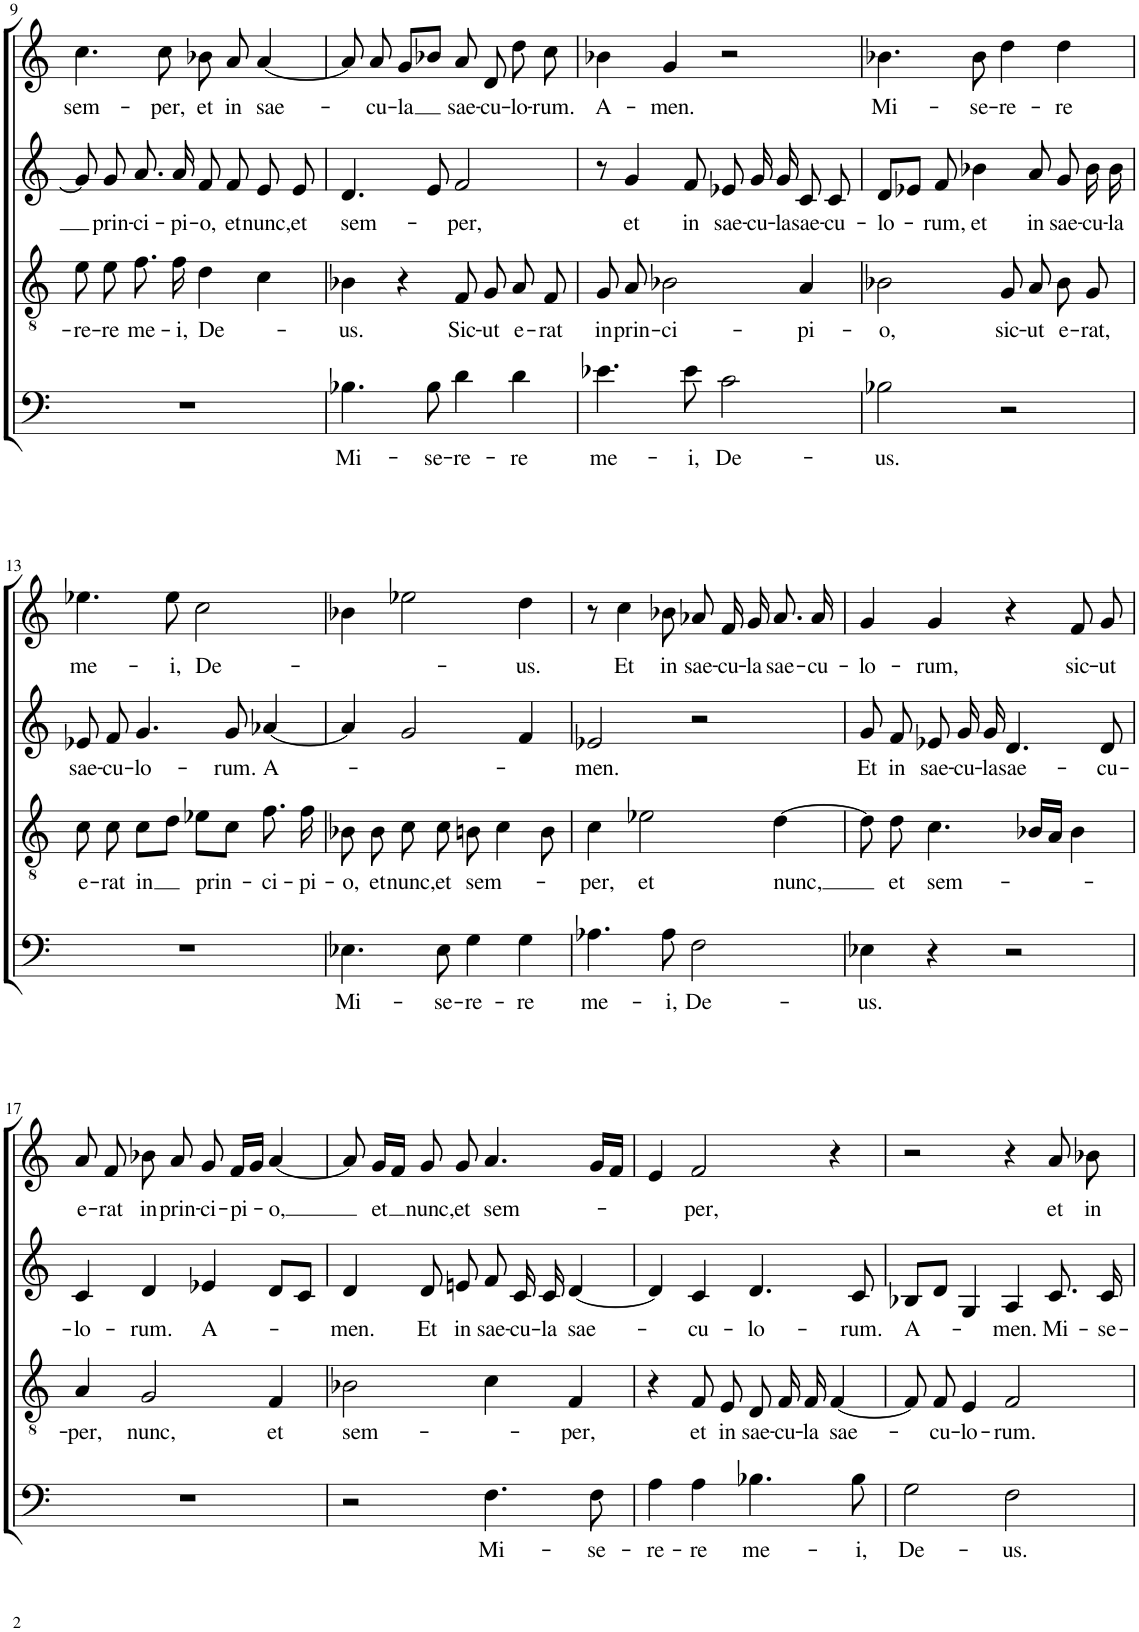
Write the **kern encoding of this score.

**kern	**text	**kern	**text	**kern	**text	**kern	**text
*part4	*part4	*part3	*part3	*part2	*part2	*part1	*part1
*staff4	*staff4	*staff3	*staff3	*staff2	*staff2	*staff1	*staff1
*I"Basso	*	*I"Tenore	*	*I"Alto	*	*I"Soprano	*
!!LO:PB:g=z
*clefF4	*	*clefGv2	*	*clefG2	*	*clefG2	*
*k[]	*	*k[]	*	*k[]	*	*k[]	*
*M4/4	*	*M4/4	*	*M4/4	*	*M4/4	*
*met(c)	*	*met(c)	*	*met(c)	*	*met(c)	*
=9	=9	=9	=9	=9	=9	=9	=9
!	!	!	!LO:LY:b	!	!	!	!LO:LY:b
1r	.	8e\	-re-	8g/]	.	4.cc\	sem-
!	!	!	!LO:LY:b	!	!LO:LY:b	!	!
.	.	8e\	-re	8g/	prin-	.	.
!	!	!	!LO:LY:b	!	!LO:LY:b	!	!
.	.	8.f\	me-	8.a/	-ci-	.	.
!	!	!	!	!	!	!	!LO:LY:b
.	.	.	.	.	.	8cc\	-per,
!	!	!	!LO:LY:b	!	!LO:LY:b	!	!
.	.	16f\	-i,	16a/	-pi-	.	.
!	!	!	!LO:LY:b	!	!LO:LY:b	!	!LO:LY:b
.	.	4d\	De-	8f/	-o,	8b-X\	et
!	!	!	!	!	!LO:LY:b	!	!LO:LY:b
.	.	.	.	8f/	et	8a/	in
!	!	!	!	!	!LO:LY:b	!	!LO:LY:b
.	.	4c\	.	8e/	nunc,	[4a/	sae-
!	!	!	!	!	!LO:LY:b	!	!
.	.	.	.	8e/	et	.	.
=10	=10	=10	=10	=10	=10	=10	=10
!	!LO:LY:b	!	!LO:LY:b	!	!LO:LY:b	!	!
4.B-X\	Mi-	4B-X\	-us.	4.d/	sem-	8a/]	.
!	!	!	!	!	!	!	!LO:LY:b
.	.	.	.	.	.	8a/	-cu-
!	!	!	!	!	!	!	!LO:LY:b
.	.	4r	.	.	.	8g/L	-la
!	!LO:LY:b	!	!	!	!	!	!
8B-\	-se-	.	.	8e/	.	8b-X/J	.
!	!LO:LY:b	!	!LO:LY:b	!	!LO:LY:b	!	!LO:LY:b
4d\	-re-	8F/	Sic-	2f/	-per,	8a/	sae-
!	!	!	!LO:LY:b	!	!	!	!LO:LY:b
.	.	8G/	-ut	.	.	8d/	-cu-
!	!LO:LY:b	!	!LO:LY:b	!	!	!	!LO:LY:b
4d\	-re	8A/	e-	.	.	8dd\	-lo-
!	!	!	!LO:LY:b	!	!	!	!LO:LY:b
.	.	8F/	-rat	.	.	8cc\	-rum.
=11	=11	=11	=11	=11	=11	=11	=11
!	!LO:LY:b	!	!LO:LY:b	!	!	!	!LO:LY:b
4.e-X\	me-	8G/	in	8r	.	4b-X\	A-
!	!	!	!LO:LY:b	!	!LO:LY:b	!	!
.	.	8A/	prin-	4g/	et	.	.
!	!	!	!LO:LY:b	!	!	!	!LO:LY:b
.	.	2B-X\	-ci-	.	.	4g/	-men.
!	!LO:LY:b	!	!	!	!LO:LY:b	!	!
8e-\	-i,	.	.	8f/	in	.	.
!	!LO:LY:b	!	!	!	!LO:LY:b	!	!
2c\	De-	.	.	8e-X/	sae-	2r	.
!	!	!	!	!	!LO:LY:b	!	!
.	.	.	.	16g/	-cu-	.	.
!	!	!	!	!	!LO:LY:b	!	!
.	.	.	.	16g/	-la	.	.
!	!	!	!LO:LY:b	!	!LO:LY:b	!	!
.	.	4A/	-pi-	8c/	sae-	.	.
!	!	!	!	!	!LO:LY:b	!	!
.	.	.	.	8c/	-cu-	.	.
=12	=12	=12	=12	=12	=12	=12	=12
!	!LO:LY:b	!	!LO:LY:b	!	!LO:LY:b	!	!LO:LY:b
2B-X\	-us.	2B-X\	-o,	8d/L	-lo-	4.b-X\	Mi-
.	.	.	.	8e-X/J	.	.	.
!	!	!	!	!	!LO:LY:b	!	!
.	.	.	.	8f/	-rum,	.	.
!	!	!	!	!	!LO:LY:b	!	!LO:LY:b
.	.	.	.	4b-X\	et	8b-\	-se-
!	!	!	!LO:LY:b	!	!	!	!LO:LY:b
2r	.	8G/	sic-	.	.	4dd\	-re-
!	!	!	!LO:LY:b	!	!LO:LY:b	!	!
.	.	8A/	-ut	8a/	in	.	.
!	!	!	!LO:LY:b	!	!LO:LY:b	!	!LO:LY:b
.	.	8B-\	e-	8g/	sae-	4dd\	-re
!	!	!	!LO:LY:b	!	!LO:LY:b	!	!
.	.	8G/	-rat,	16b-\	-cu-	.	.
!	!	!	!	!	!LO:LY:b	!	!
.	.	.	.	16b-\	-la	.	.
!!LO:LB:g=z
=13	=13	=13	=13	=13	=13	=13	=13
!	!	!	!LO:LY:b	!	!LO:LY:b	!	!LO:LY:b
1r	.	8c\	e-	8e-X/	sae-	4.ee-X\	me-
!	!	!	!LO:LY:b	!	!LO:LY:b	!	!
.	.	8c\	-rat	8f/	-cu-	.	.
!	!	!	!LO:LY:b	!	!LO:LY:b	!	!
.	.	8c\L	in	4.g/	-lo-	.	.
!	!	!	!	!	!	!	!LO:LY:b
.	.	8d\J	.	.	.	8ee-\	-i,
!	!	!	!LO:LY:b	!	!	!	!LO:LY:b
.	.	8e-X\L	prin-	.	.	2cc\	De-
!	!	!	!	!	!LO:LY:b	!	!
.	.	8c\J	.	8g/	-rum.	.	.
!	!	!	!LO:LY:b	!	!LO:LY:b	!	!
.	.	8.f\	-ci-	[4a-X/	A-	.	.
!	!	!	!LO:LY:b	!	!	!	!
.	.	16f\	-pi-	.	.	.	.
=14	=14	=14	=14	=14	=14	=14	=14
!	!LO:LY:b	!	!LO:LY:b	!	!	!	!
4.E-X\	Mi-	8B-X\	-o,	4a-/]	.	4b-X\	.
!	!	!	!LO:LY:b	!	!	!	!
.	.	8B-\	et	.	.	.	.
!	!	!	!LO:LY:b	!	!	!	!
.	.	8c\	nunc,	2g/	.	2ee-X\	.
!	!LO:LY:b	!	!LO:LY:b	!	!	!	!
8E-\	-se-	8c\	et	.	.	.	.
!	!LO:LY:b	!	!LO:LY:b	!	!	!	!
4G\	-re-	8Bn\	sem-	.	.	.	.
.	.	4c\	.	.	.	.	.
!	!LO:LY:b	!	!	!	!	!	!LO:LY:b
4G\	-re	.	.	4f/	.	4dd\	-us.
.	.	8B\	.	.	.	.	.
=15	=15	=15	=15	=15	=15	=15	=15
!	!LO:LY:b	!	!LO:LY:b	!	!LO:LY:b	!	!
4.A-X\	me-	4c\	-per,	2e-X/	-men.	8r	.
!	!	!	!	!	!	!	!LO:LY:b
.	.	.	.	.	.	4cc\	Et
!	!	!	!LO:LY:b	!	!	!	!
.	.	2e-X\	et	.	.	.	.
!	!LO:LY:b	!	!	!	!	!	!LO:LY:b
8A-\	-i,	.	.	.	.	8b-X\	in
!	!LO:LY:b	!	!	!	!	!	!LO:LY:b
2F\	De-	.	.	2r	.	8a-X/	sae-
!	!	!	!	!	!	!	!LO:LY:b
.	.	.	.	.	.	16f/	-cu-
!	!	!	!	!	!	!	!LO:LY:b
.	.	.	.	.	.	16g/	-la
!	!	!	!LO:LY:b	!	!	!	!LO:LY:b
.	.	[4d\	nunc,	.	.	8.a-/	sae-
!	!	!	!	!	!	!	!LO:LY:b
.	.	.	.	.	.	16a-/	-cu-
=16	=16	=16	=16	=16	=16	=16	=16
!	!LO:LY:b	!	!	!	!LO:LY:b	!	!LO:LY:b
4E-X\	-us.	8d\]	.	8g/	Et	4g/	-lo-
!	!	!	!LO:LY:b	!	!LO:LY:b	!	!
.	.	8d\	et	8f/	in	.	.
!	!	!	!LO:LY:b	!	!LO:LY:b	!	!LO:LY:b
4r	.	4.c\	sem-	8e-X/	sae-	4g/	-rum,
!	!	!	!	!	!LO:LY:b	!	!
.	.	.	.	16g/	-cu-	.	.
!	!	!	!	!	!LO:LY:b	!	!
.	.	.	.	16g/	-la	.	.
!	!	!	!	!	!LO:LY:b	!	!
2r	.	.	.	4.d/	sae-	4r	.
.	.	16B-X/LL	.	.	.	.	.
.	.	16A/JJ	.	.	.	.	.
!	!	!	!	!	!	!	!LO:LY:b
.	.	4B-\	.	.	.	8f/	sic-
!	!	!	!	!	!LO:LY:b	!	!LO:LY:b
.	.	.	.	8d/	-cu-	8g/	-ut
!!LO:LB:g=z
=17	=17	=17	=17	=17	=17	=17	=17
!	!	!	!LO:LY:b	!	!LO:LY:b	!	!LO:LY:b
1r	.	4A/	-per,	4c/	-lo-	8a/	e-
!	!	!	!	!	!	!	!LO:LY:b
.	.	.	.	.	.	8f/	-rat
!	!	!	!LO:LY:b	!	!LO:LY:b	!	!LO:LY:b
.	.	2G/	nunc,	4d/	-rum.	8b-X\	in
!	!	!	!	!	!	!	!LO:LY:b
.	.	.	.	.	.	8a/	prin-
!	!	!	!	!	!LO:LY:b	!	!LO:LY:b
.	.	.	.	4e-X/	A-	8g/	-ci-
!	!	!	!	!	!	!	!LO:LY:b
.	.	.	.	.	.	16f/LL	-pi-
.	.	.	.	.	.	16g/JJ	.
!	!	!	!LO:LY:b	!	!	!	!LO:LY:b
.	.	4F/	et	8d/L	.	[4a/	-o,
.	.	.	.	8c/J	.	.	.
=18	=18	=18	=18	=18	=18	=18	=18
!	!	!	!LO:LY:b	!	!LO:LY:b	!	!
2r	.	2B-X\	sem-	4d/	-men.	8a/]	.
!	!	!	!	!	!	!	!LO:LY:b
.	.	.	.	.	.	16g/LL	et
.	.	.	.	.	.	16f/JJ	.
!	!	!	!	!	!LO:LY:b	!	!LO:LY:b
.	.	.	.	8d/	Et	8g/	nunc,
!	!	!	!	!	!LO:LY:b	!	!LO:LY:b
.	.	.	.	8en/	in	8g/	et
!	!LO:LY:b	!	!	!	!LO:LY:b	!	!LO:LY:b
4.F\	Mi-	4c\	.	8f/	sae-	4.a/	sem-
!	!	!	!	!	!LO:LY:b	!	!
.	.	.	.	16c/	-cu-	.	.
!	!	!	!	!	!LO:LY:b	!	!
.	.	.	.	16c/	-la	.	.
!	!	!	!LO:LY:b	!	!LO:LY:b	!	!
.	.	4F/	-per,	[4d/	sae-	.	.
!	!LO:LY:b	!	!	!	!	!	!
8F\	-se-	.	.	.	.	16g/LL	.
.	.	.	.	.	.	16f/JJ	.
=19	=19	=19	=19	=19	=19	=19	=19
!	!LO:LY:b	!	!	!	!	!	!
4A\	-re-	4r	.	4d/]	.	4e/	.
!	!LO:LY:b	!	!LO:LY:b	!	!LO:LY:b	!	!LO:LY:b
4A\	-re	8F/	et	4c/	-cu-	2f/	-per,
!	!	!	!LO:LY:b	!	!	!	!
.	.	8E/	in	.	.	.	.
!	!LO:LY:b	!	!LO:LY:b	!	!LO:LY:b	!	!
4.B-X\	me-	8D/	sae-	4.d/	-lo-	.	.
!	!	!	!LO:LY:b	!	!	!	!
.	.	16F/	-cu-	.	.	.	.
!	!	!	!LO:LY:b	!	!	!	!
.	.	16F/	-la	.	.	.	.
!	!	!	!LO:LY:b	!	!	!	!
.	.	[4F/	sae-	.	.	4r	.
!	!LO:LY:b	!	!	!	!LO:LY:b	!	!
8B-\	-i,	.	.	8c/	-rum.	.	.
=20	=20	=20	=20	=20	=20	=20	=20
!	!LO:LY:b	!	!	!	!LO:LY:b	!	!
2G\	De-	8F/]	.	8B-X/L	A-	2r	.
!	!	!	!LO:LY:b	!	!	!	!
.	.	8F/	-cu-	8d/J	.	.	.
!	!	!	!LO:LY:b	!	!	!	!
.	.	4E/	-lo-	4G/	.	.	.
!	!LO:LY:b	!	!LO:LY:b	!	!LO:LY:b	!	!
2F\	-us.	2F/	-rum.	4A/	-men.	4r	.
!	!	!	!	!	!LO:LY:b	!	!LO:LY:b
.	.	.	.	8.c/	Mi-	8a/	et
!	!	!	!	!	!	!	!LO:LY:b
.	.	.	.	.	.	8b-X\	in
!	!	!	!	!	!LO:LY:b	!	!
.	.	.	.	16c/	-se-	.	.
=	=	=	=	=	=	=	=
*-	*-	*-	*-	*-	*-	*-	*-
